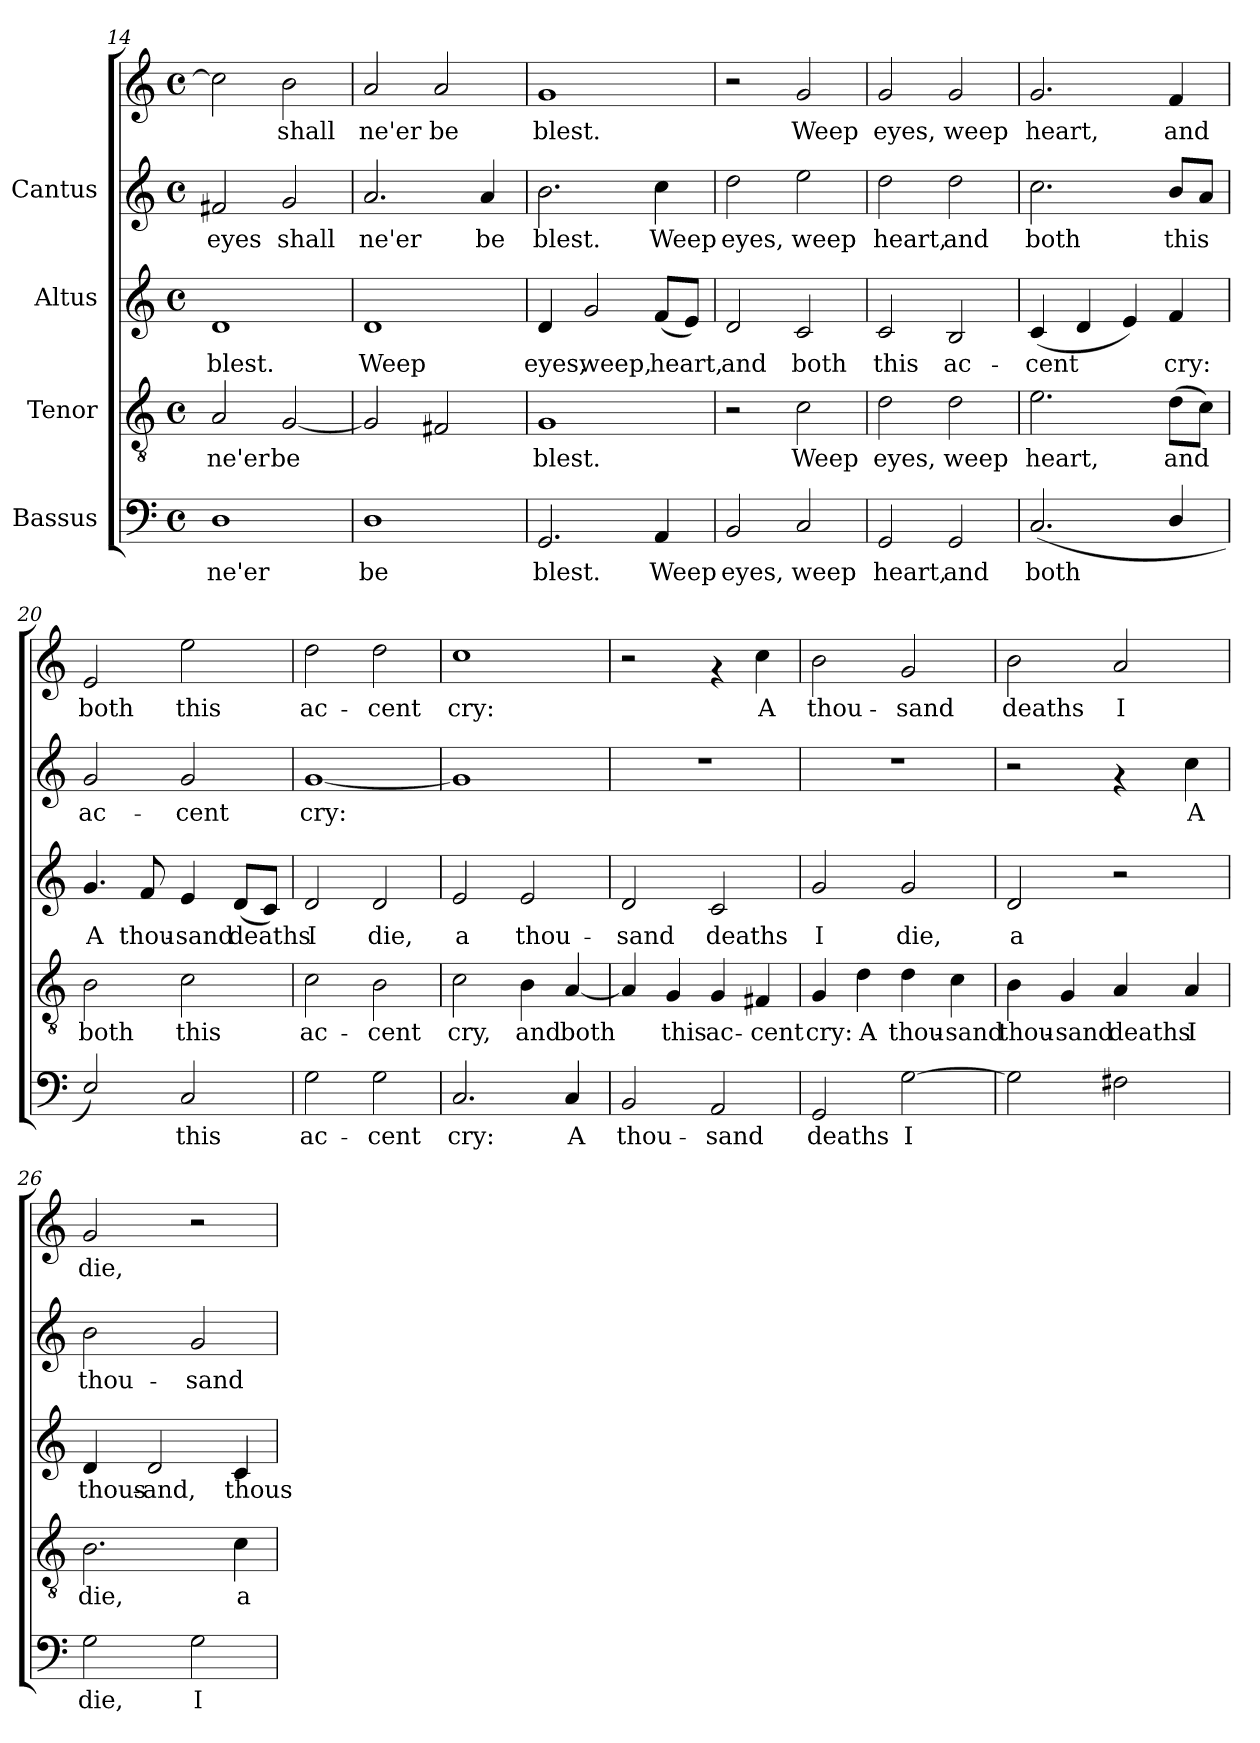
**kern	**text	**kern	**text	**kern	**text	**kern	**text	**kern	**text
*part4	*part4	*part3	*part3	*part2	*part2	*part1	*part1	*part1	*part1
*staff5	*staff5	*staff4	*staff4	*staff3	*staff3	*staff2	*staff2	*staff1	*staff1
*I"Bassus	*	*I"Tenor	*	*I"Altus	*	*I"Cantus	*	*	*
*clefF4	*	*clefGv2	*	*clefG2	*	*clefG2	*	*clefG2	*
*M4/4	*	*M4/4	*	*M4/4	*	*M4/4	*	*M4/4	*
*met(c)	*	*met(c)	*	*met(c)	*	*met(c)	*	*met(c)	*
=14	=14	=14	=14	=14	=14	=14	=14	=14	=14
!	!LO:LY:b:cj	!	!LO:LY:b:cj	!	!LO:LY:b:cj	!	!LO:LY:b:cj	!	!LO:LY:b:cj
1D	ne'er	2A/	ne'er	1d	blest.	2f#X/	eyes	2cc\]	.
!	!	!	!LO:LY:b:cj	!	!	!	!LO:LY:b:cj	!	!LO:LY:b:cj
.	.	[<2G/	be	.	.	2g/	shall	2b\	shall
=15	=15	=15	=15	=15	=15	=15	=15	=15	=15
!	!LO:LY:b:cj	!	!	!	!LO:LY:b:cj	!	!LO:LY:b:cj	!	!LO:LY:b:cj
1D	be	2G/]	.	1d	Weep	2.a/	ne'er	2a/	ne'er
!	!	!	!	!	!	!	!	!	!LO:LY:b:cj
.	.	2F#X/	.	.	.	.	.	2a/	be
!	!	!	!	!	!	!	!LO:LY:b:cj	!	!
.	.	.	.	.	.	4a/	be	.	.
=16	=16	=16	=16	=16	=16	=16	=16	=16	=16
!	!LO:LY:b:cj	!	!LO:LY:b:cj	!	!LO:LY:b:cj	!	!LO:LY:b:cj	!	!LO:LY:b:cj
2.GG/	blest.	1G	blest.	4d/	eyes,	2.b\	blest.	1g	blest.
!	!	!	!	!	!LO:LY:b:cj	!	!	!	!
.	.	.	.	2g/	weep,	.	.	.	.
!	!LO:LY:b:cj	!	!	!	!LO:LY:b:cj	!	!LO:LY:b:cj	!	!
4AA/	Weep	.	.	(<8f/L	heart,	4cc\	Weep	.	.
!	!	!	!	!	!LO:LY:b:cj	!	!	!	!
.	.	.	.	8e/J)	.	.	.	.	.
=17	=17	=17	=17	=17	=17	=17	=17	=17	=17
!	!LO:LY:b:cj	!	!	!	!LO:LY:b:cj	!	!LO:LY:b:cj	!	!
2BB/	eyes,	2r	.	2d/	and	2dd\	eyes,	2r	.
!	!LO:LY:b:cj	!	!LO:LY:b:cj	!	!LO:LY:b:cj	!	!LO:LY:b:cj	!	!LO:LY:b:cj
2C/	weep	2c\	Weep	2c/	both	2ee\	weep	2g/	Weep
!!LO:LB:g=z
=18	=18	=18	=18	=18	=18	=18	=18	=18	=18
!	!LO:LY:b:cj	!	!LO:LY:b:cj	!	!LO:LY:b:cj	!	!LO:LY:b:cj	!	!LO:LY:b:cj
2GG/	heart,	2d\	eyes,	2c/	this	2dd\	heart,	2g/	eyes,
!	!LO:LY:b:cj	!	!LO:LY:b:cj	!	!LO:LY:b:cj	!	!LO:LY:b:cj	!	!LO:LY:b:cj
2GG/	and	2d\	weep	2B/	ac-	2dd\	and	2g/	weep
=19	=19	=19	=19	=19	=19	=19	=19	=19	=19
!	!LO:LY:b:cj	!	!LO:LY:b:cj	!	!LO:LY:b:cj	!	!LO:LY:b:cj	!	!LO:LY:b:cj
(<2.C/	both	2.e\	heart,	(<4c/	-cent	2.cc\	both	2.g/	heart,
!	!	!	!	!	!LO:LY:b:cj	!	!	!	!
.	.	.	.	4d/	.	.	.	.	.
!	!	!	!	!	!LO:LY:b:cj	!	!	!	!
.	.	.	.	4e/)	.	.	.	.	.
!	!LO:LY:b:cj	!	!LO:LY:b:cj	!	!LO:LY:b:cj	!	!LO:LY:b:cj	!	!LO:LY:b:cj
4D/	.	(>8d\L	and	4f/	cry:	8b/L	this	4f/	and
!	!	!	!LO:LY:b:cj	!	!	!	!LO:LY:b:cj	!	!
.	.	8c\J)	.	.	.	8a/J	.	.	.
=20	=20	=20	=20	=20	=20	=20	=20	=20	=20
!	!LO:LY:b:cj	!	!LO:LY:b:cj	!	!LO:LY:b:cj	!	!LO:LY:b:cj	!	!LO:LY:b:cj
2E/)	.	2B\	both	4.g/	A	2g/	ac-	2e/	both
!	!	!	!	!	!LO:LY:b:cj	!	!	!	!
.	.	.	.	8f/	thou-	.	.	.	.
!	!LO:LY:b:cj	!	!LO:LY:b:cj	!	!LO:LY:b:cj	!	!LO:LY:b:cj	!	!LO:LY:b:cj
2C/	this	2c\	this	4e/	-sand	2g/	-cent	2ee\	this
!	!	!	!	!	!LO:LY:b:cj	!	!	!	!
.	.	.	.	(<8d/L	deaths	.	.	.	.
!	!	!	!	!	!LO:LY:b:cj	!	!	!	!
.	.	.	.	8c/J)	.	.	.	.	.
=21	=21	=21	=21	=21	=21	=21	=21	=21	=21
!	!LO:LY:b:cj	!	!LO:LY:b:cj	!	!LO:LY:b:cj	!	!LO:LY:b:cj	!	!LO:LY:b:cj
2G\	ac-	2c\	ac-	2d/	I	[<1g	cry:	2dd\	ac-
!	!LO:LY:b:cj	!	!LO:LY:b:cj	!	!LO:LY:b:cj	!	!	!	!LO:LY:b:cj
2G\	-cent	2B\	-cent	2d/	die,	.	.	2dd\	-cent
=22	=22	=22	=22	=22	=22	=22	=22	=22	=22
!	!LO:LY:b:cj	!	!LO:LY:b:cj	!	!LO:LY:b:cj	!	!	!	!LO:LY:b:cj
2.C/	cry:	2c\	cry,	2e/	a	1g]	.	1cc	cry:
!	!	!	!LO:LY:b:cj	!	!LO:LY:b:cj	!	!	!	!
.	.	4B\	and	2e/	thou-	.	.	.	.
!	!LO:LY:b:cj	!	!LO:LY:b:cj	!	!	!	!	!	!
4C/	A	[<4A/	both	.	.	.	.	.	.
!!LO:LB:g=z
=23	=23	=23	=23	=23	=23	=23	=23	=23	=23
!	!LO:LY:b:cj	!	!LO:LY:b:cj	!	!LO:LY:b:cj	!	!	!	!
2BB/	thou-	4A/]	.	2d/	-sand	1r	.	2r	.
!	!	!	!LO:LY:b:cj	!	!	!	!	!	!
.	.	4G/	this	.	.	.	.	.	.
!	!LO:LY:b:cj	!	!LO:LY:b:cj	!	!LO:LY:b:cj	!	!	!	!
2AA/	-sand	4G/	ac-	2c/	deaths	.	.	4rf	.
!	!	!	!LO:LY:b:cj	!	!	!	!	!	!LO:LY:b:cj
.	.	4F#X/	-cent	.	.	.	.	4cc\	A
=24	=24	=24	=24	=24	=24	=24	=24	=24	=24
!	!LO:LY:b:cj	!	!LO:LY:b:cj	!	!LO:LY:b:cj	!	!	!	!LO:LY:b:cj
2GG/	deaths	4G/	cry:	2g/	I	1r	.	2b\	thou-
!	!	!	!LO:LY:b:cj	!	!	!	!	!	!
.	.	4d\	A	.	.	.	.	.	.
!	!LO:LY:b:cj	!	!LO:LY:b:cj	!	!LO:LY:b:cj	!	!	!	!LO:LY:b:cj
[>2G\	I	4d\	thou-	2g/	die,	.	.	2g/	-sand
!	!	!	!LO:LY:b:cj	!	!	!	!	!	!
.	.	4c\	-sand	.	.	.	.	.	.
=25	=25	=25	=25	=25	=25	=25	=25	=25	=25
!	!	!	!LO:LY:b:cj	!	!LO:LY:b:cj	!	!	!	!LO:LY:b:cj
2G\]	.	4B\	thou-	2d/	a	2r	.	2b\	deaths
!	!	!	!LO:LY:b:cj	!	!	!	!	!	!
.	.	4G/	-sand	.	.	.	.	.	.
!	!	!	!LO:LY:b:cj	!	!	!	!	!	!LO:LY:b:cj
2F#X\	.	4A/	deaths	2r	.	4rf	.	2a/	I
!	!	!	!LO:LY:b:cj	!	!	!	!LO:LY:b:cj	!	!
.	.	4A/	I	.	.	4cc\	A	.	.
=26	=26	=26	=26	=26	=26	=26	=26	=26	=26
!	!LO:LY:b:cj	!	!LO:LY:b:cj	!	!LO:LY:b:cj	!	!LO:LY:b:cj	!	!LO:LY:b:cj
2G\	die,	2.B\	die,	4d/	thous-	2b\	thou-	2g/	die,
!	!	!	!	!	!LO:LY:b:cj	!	!	!	!
.	.	.	.	2d/	-and,	.	.	.	.
!	!LO:LY:b:cj	!	!	!	!	!	!LO:LY:b:cj	!	!
2G\	I	.	.	.	.	2g/	-sand	2r	.
!	!	!	!LO:LY:b:cj	!	!LO:LY:b:cj	!	!	!	!
.	.	4c\	a	4c/	thous-	.	.	.	.
=	=	=	=	=	=	=	=	=	=
*-	*-	*-	*-	*-	*-	*-	*-	*-	*-
